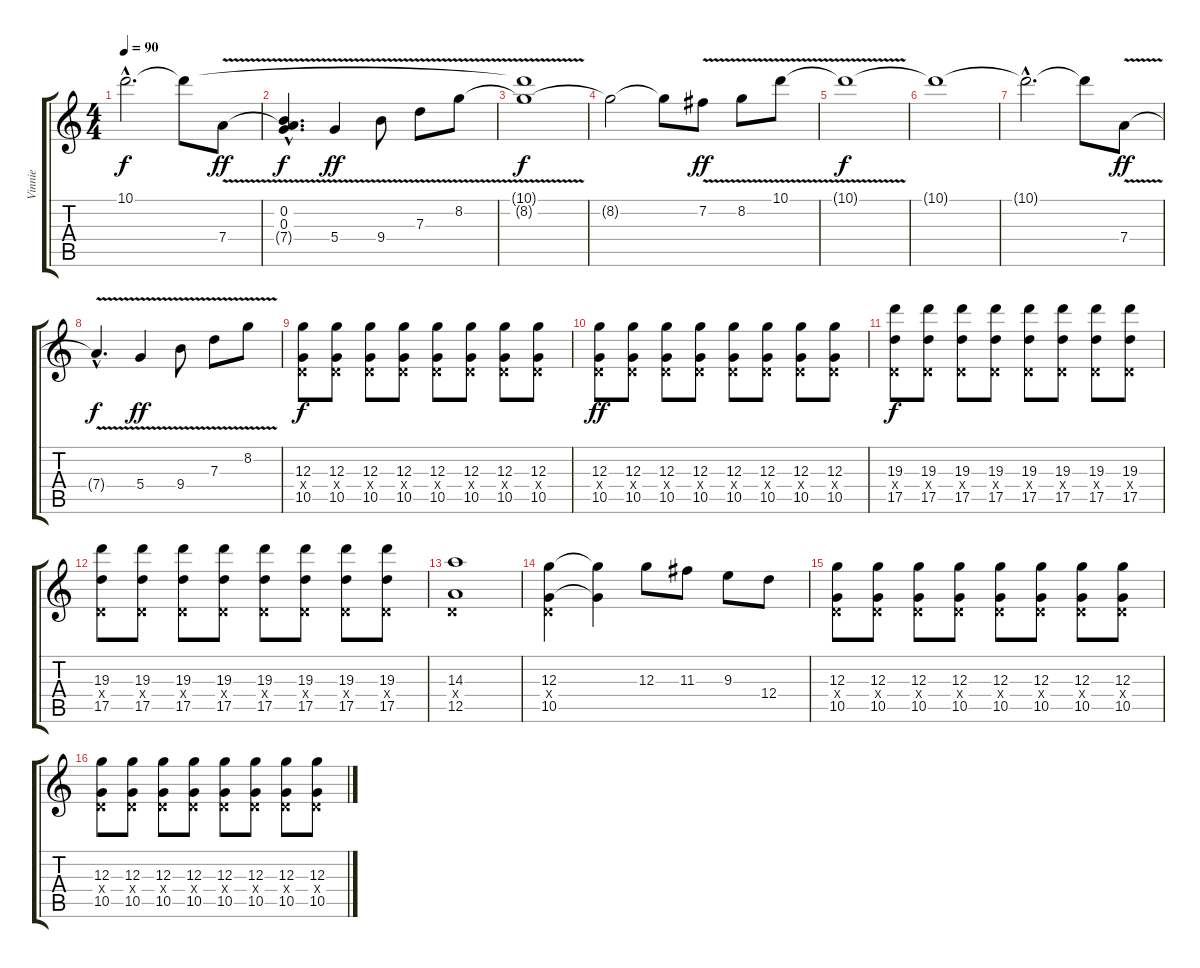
\track ("Vinnie" "Vinnie") {instrument distortionguitar}
\staff {score tabs}
\tuning (E4 B3 G3 D3 A2 E2) {hide}
\ts (4 4)
\tempo 90
\clef g2
\ks c
10.1{hac t}.2{d dy f} 10.1{t}.8 7.4{v}.8{dy ff} |
(0.2{hac} 0.3{hac} 7.4{hac t}).4{d dy f} 5.4{v}.4{dy ff} 9.4{v}.8 7.3{v}.8 8.2{v}.8 |
(10.1{t} 8.2{t}).1{dy f} |
8.2{t}.2 8.2{t}.8 7.2{v}.8{dy ff} 8.2{v}.8 10.1{v}.8 |
10.1{t}.1{dy f} |
10.1{t}.1 |
10.1{hac t}.2{d} 10.1{t}.8 7.4{v}.8{dy ff} |
7.4{hac t}.4{d dy f} 5.4{v}.4{dy ff} 9.4{v}.8 7.3{v}.8 8.2{v}.8 |
(12.3 0.4{x} 10.5).8{dy f volume 13 instrument distortionguitar} (12.3 0.4{x} 10.5).8 (12.3 0.4{x} 10.5).8 (12.3 0.4{x} 10.5).8 (12.3 0.4{x} 10.5).8 (12.3 0.4{x} 10.5).8 (12.3 0.4{x} 10.5).8 (12.3 0.4{x} 10.5).8 |
(12.3 0.4{x} 10.5).8{dy ff} (12.3 0.4{x} 10.5).8 (12.3 0.4{x} 10.5).8 (12.3 0.4{x} 10.5).8 (12.3 0.4{x} 10.5).8 (12.3 0.4{x} 10.5).8 (12.3 0.4{x} 10.5).8 (12.3 0.4{x} 10.5).8 |
(19.3 0.4{x} 17.5).8{dy f} (19.3 0.4{x} 17.5).8 (19.3 0.4{x} 17.5).8 (19.3 0.4{x} 17.5).8 (19.3 0.4{x} 17.5).8 (19.3 0.4{x} 17.5).8 (19.3 0.4{x} 17.5).8 (19.3 0.4{x} 17.5).8 |
(19.3 0.4{x} 17.5).8 (19.3 0.4{x} 17.5).8 (19.3 0.4{x} 17.5).8 (19.3 0.4{x} 17.5).8 (19.3 0.4{x} 17.5).8 (19.3 0.4{x} 17.5).8 (19.3 0.4{x} 17.5).8 (19.3 0.4{x} 17.5).8 |
(14.3 0.4{x} 12.5).1 |
(12.3 0.4{x} 10.5).4 (12.3{t} 10.5{t}).4 12.3.8 11.3.8 9.3.8 12.4.8 |
(12.3 0.4{x} 10.5).8 (12.3 0.4{x} 10.5).8 (12.3 0.4{x} 10.5).8 (12.3 0.4{x} 10.5).8 (12.3 0.4{x} 10.5).8 (12.3 0.4{x} 10.5).8 (12.3 0.4{x} 10.5).8 (12.3 0.4{x} 10.5).8 |
(12.3 0.4{x} 10.5).8 (12.3 0.4{x} 10.5).8 (12.3 0.4{x} 10.5).8 (12.3 0.4{x} 10.5).8 (12.3 0.4{x} 10.5).8 (12.3 0.4{x} 10.5).8 (12.3 0.4{x} 10.5).8 (12.3 0.4{x} 10.5).8
